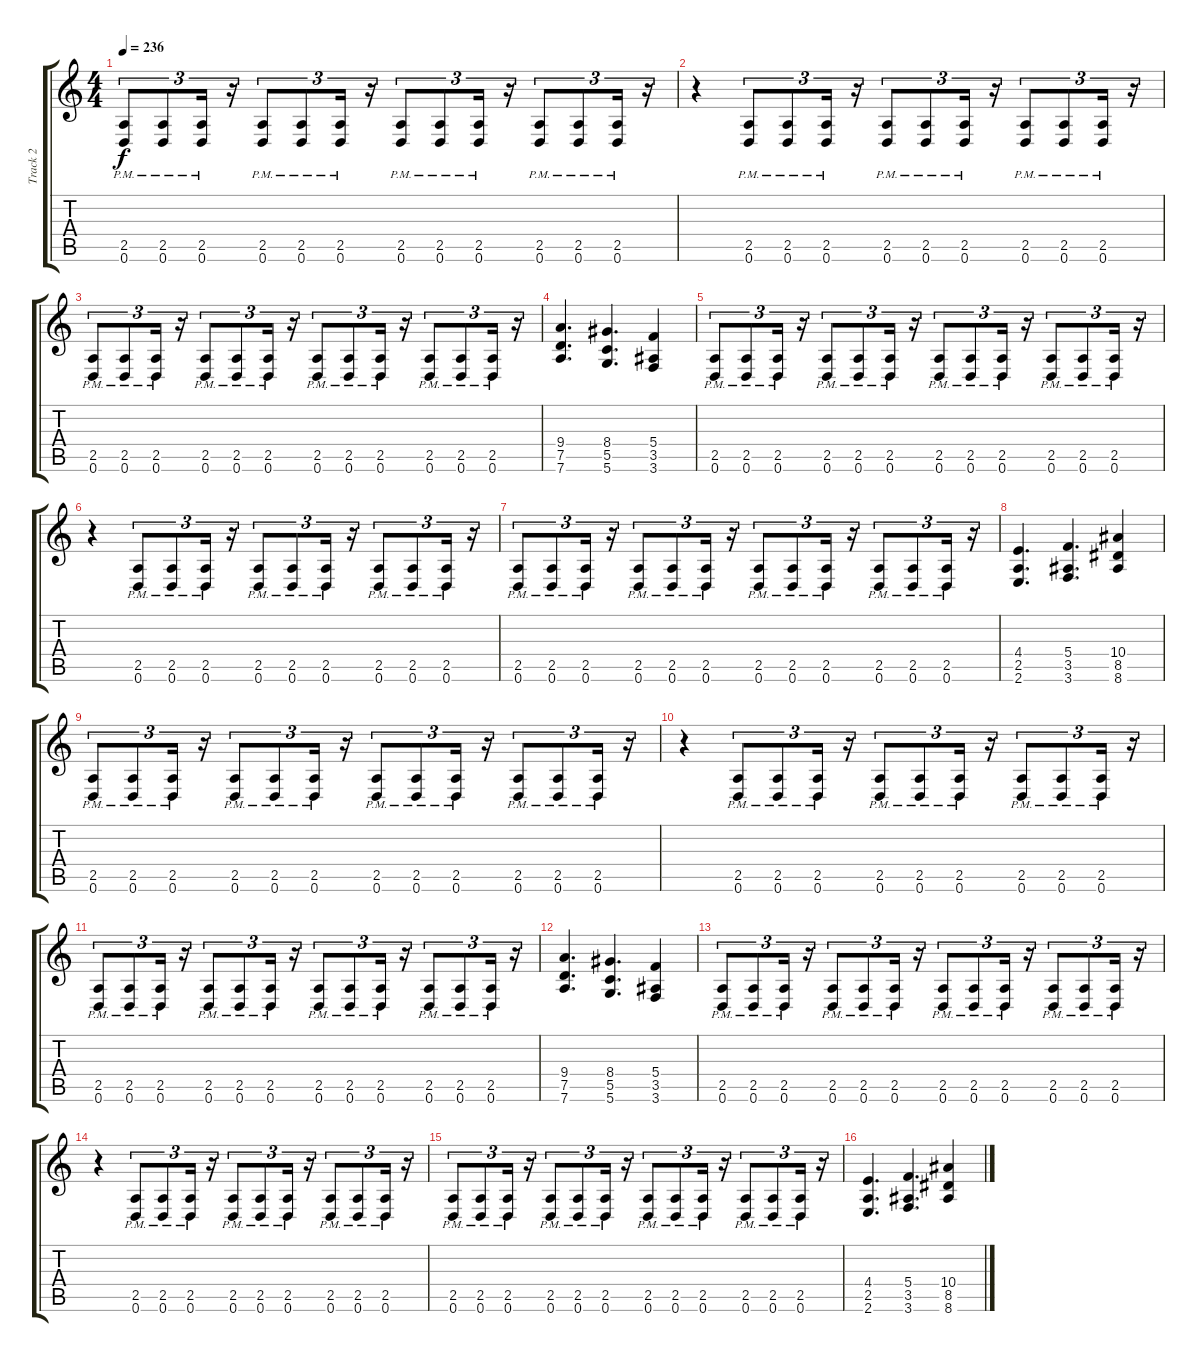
\track ("Track 2" "Track 2") {instrument distortionguitar}
\staff {score tabs}
\tuning (D4 A3 F3 C3 G2 D2) {hide}
\ts (4 4)
\tempo 236
\clef g2
\ks c
(2.5{pm} 0.6{pm}).8{tu (3 2) dy f} (2.5{pm} 0.6{pm}).8{tu (3 2)} (2.5{pm} 0.6{pm}).16{tu (3 2)} r.16{tu (3 2)} (2.5{pm} 0.6{pm}).8{tu (3 2)} (2.5{pm} 0.6{pm}).8{tu (3 2)} (2.5{pm} 0.6{pm}).16{tu (3 2)} r.16{tu (3 2)} (2.5{pm} 0.6{pm}).8{tu (3 2)} (2.5{pm} 0.6{pm}).8{tu (3 2)} (2.5{pm} 0.6{pm}).16{tu (3 2)} r.16{tu (3 2)} (2.5{pm} 0.6{pm}).8{tu (3 2)} (2.5{pm} 0.6{pm}).8{tu (3 2)} (2.5{pm} 0.6{pm}).16{tu (3 2)} r.16{tu (3 2)} |
r.4 (2.5{pm} 0.6{pm}).8{tu (3 2)} (2.5{pm} 0.6{pm}).8{tu (3 2)} (2.5{pm} 0.6{pm}).16{tu (3 2)} r.16{tu (3 2)} (2.5{pm} 0.6{pm}).8{tu (3 2)} (2.5{pm} 0.6{pm}).8{tu (3 2)} (2.5{pm} 0.6{pm}).16{tu (3 2)} r.16{tu (3 2)} (2.5{pm} 0.6{pm}).8{tu (3 2)} (2.5{pm} 0.6{pm}).8{tu (3 2)} (2.5{pm} 0.6{pm}).16{tu (3 2)} r.16{tu (3 2)} |
(2.5{pm} 0.6{pm}).8{tu (3 2)} (2.5{pm} 0.6{pm}).8{tu (3 2)} (2.5{pm} 0.6{pm}).16{tu (3 2)} r.16{tu (3 2)} (2.5{pm} 0.6{pm}).8{tu (3 2)} (2.5{pm} 0.6{pm}).8{tu (3 2)} (2.5{pm} 0.6{pm}).16{tu (3 2)} r.16{tu (3 2)} (2.5{pm} 0.6{pm}).8{tu (3 2)} (2.5{pm} 0.6{pm}).8{tu (3 2)} (2.5{pm} 0.6{pm}).16{tu (3 2)} r.16{tu (3 2)} (2.5{pm} 0.6{pm}).8{tu (3 2)} (2.5{pm} 0.6{pm}).8{tu (3 2)} (2.5{pm} 0.6{pm}).16{tu (3 2)} r.16{tu (3 2)} |
(9.4 7.5 7.6).4{d} (8.4 5.5 5.6).4{d} (5.4 3.5 3.6).4 |
(2.5{pm} 0.6{pm}).8{tu (3 2)} (2.5{pm} 0.6{pm}).8{tu (3 2)} (2.5{pm} 0.6{pm}).16{tu (3 2)} r.16{tu (3 2)} (2.5{pm} 0.6{pm}).8{tu (3 2)} (2.5{pm} 0.6{pm}).8{tu (3 2)} (2.5{pm} 0.6{pm}).16{tu (3 2)} r.16{tu (3 2)} (2.5{pm} 0.6{pm}).8{tu (3 2)} (2.5{pm} 0.6{pm}).8{tu (3 2)} (2.5{pm} 0.6{pm}).16{tu (3 2)} r.16{tu (3 2)} (2.5{pm} 0.6{pm}).8{tu (3 2)} (2.5{pm} 0.6{pm}).8{tu (3 2)} (2.5{pm} 0.6{pm}).16{tu (3 2)} r.16{tu (3 2)} |
r.4 (2.5{pm} 0.6{pm}).8{tu (3 2)} (2.5{pm} 0.6{pm}).8{tu (3 2)} (2.5{pm} 0.6{pm}).16{tu (3 2)} r.16{tu (3 2)} (2.5{pm} 0.6{pm}).8{tu (3 2)} (2.5{pm} 0.6{pm}).8{tu (3 2)} (2.5{pm} 0.6{pm}).16{tu (3 2)} r.16{tu (3 2)} (2.5{pm} 0.6{pm}).8{tu (3 2)} (2.5{pm} 0.6{pm}).8{tu (3 2)} (2.5{pm} 0.6{pm}).16{tu (3 2)} r.16{tu (3 2)} |
(2.5{pm} 0.6{pm}).8{tu (3 2)} (2.5{pm} 0.6{pm}).8{tu (3 2)} (2.5{pm} 0.6{pm}).16{tu (3 2)} r.16{tu (3 2)} (2.5{pm} 0.6{pm}).8{tu (3 2)} (2.5{pm} 0.6{pm}).8{tu (3 2)} (2.5{pm} 0.6{pm}).16{tu (3 2)} r.16{tu (3 2)} (2.5{pm} 0.6{pm}).8{tu (3 2)} (2.5{pm} 0.6{pm}).8{tu (3 2)} (2.5{pm} 0.6{pm}).16{tu (3 2)} r.16{tu (3 2)} (2.5{pm} 0.6{pm}).8{tu (3 2)} (2.5{pm} 0.6{pm}).8{tu (3 2)} (2.5{pm} 0.6{pm}).16{tu (3 2)} r.16{tu (3 2)} |
(4.4 2.5 2.6).4{d} (5.4 3.5 3.6).4{d} (10.4 8.5 8.6).4 |
(2.5{pm} 0.6{pm}).8{tu (3 2)} (2.5{pm} 0.6{pm}).8{tu (3 2)} (2.5{pm} 0.6{pm}).16{tu (3 2)} r.16{tu (3 2)} (2.5{pm} 0.6{pm}).8{tu (3 2)} (2.5{pm} 0.6{pm}).8{tu (3 2)} (2.5{pm} 0.6{pm}).16{tu (3 2)} r.16{tu (3 2)} (2.5{pm} 0.6{pm}).8{tu (3 2)} (2.5{pm} 0.6{pm}).8{tu (3 2)} (2.5{pm} 0.6{pm}).16{tu (3 2)} r.16{tu (3 2)} (2.5{pm} 0.6{pm}).8{tu (3 2)} (2.5{pm} 0.6{pm}).8{tu (3 2)} (2.5{pm} 0.6{pm}).16{tu (3 2)} r.16{tu (3 2)} |
r.4 (2.5{pm} 0.6{pm}).8{tu (3 2)} (2.5{pm} 0.6{pm}).8{tu (3 2)} (2.5{pm} 0.6{pm}).16{tu (3 2)} r.16{tu (3 2)} (2.5{pm} 0.6{pm}).8{tu (3 2)} (2.5{pm} 0.6{pm}).8{tu (3 2)} (2.5{pm} 0.6{pm}).16{tu (3 2)} r.16{tu (3 2)} (2.5{pm} 0.6{pm}).8{tu (3 2)} (2.5{pm} 0.6{pm}).8{tu (3 2)} (2.5{pm} 0.6{pm}).16{tu (3 2)} r.16{tu (3 2)} |
(2.5{pm} 0.6{pm}).8{tu (3 2)} (2.5{pm} 0.6{pm}).8{tu (3 2)} (2.5{pm} 0.6{pm}).16{tu (3 2)} r.16{tu (3 2)} (2.5{pm} 0.6{pm}).8{tu (3 2)} (2.5{pm} 0.6{pm}).8{tu (3 2)} (2.5{pm} 0.6{pm}).16{tu (3 2)} r.16{tu (3 2)} (2.5{pm} 0.6{pm}).8{tu (3 2)} (2.5{pm} 0.6{pm}).8{tu (3 2)} (2.5{pm} 0.6{pm}).16{tu (3 2)} r.16{tu (3 2)} (2.5{pm} 0.6{pm}).8{tu (3 2)} (2.5{pm} 0.6{pm}).8{tu (3 2)} (2.5{pm} 0.6{pm}).16{tu (3 2)} r.16{tu (3 2)} |
(9.4 7.5 7.6).4{d} (8.4 5.5 5.6).4{d} (5.4 3.5 3.6).4 |
(2.5{pm} 0.6{pm}).8{tu (3 2)} (2.5{pm} 0.6{pm}).8{tu (3 2)} (2.5{pm} 0.6{pm}).16{tu (3 2)} r.16{tu (3 2)} (2.5{pm} 0.6{pm}).8{tu (3 2)} (2.5{pm} 0.6{pm}).8{tu (3 2)} (2.5{pm} 0.6{pm}).16{tu (3 2)} r.16{tu (3 2)} (2.5{pm} 0.6{pm}).8{tu (3 2)} (2.5{pm} 0.6{pm}).8{tu (3 2)} (2.5{pm} 0.6{pm}).16{tu (3 2)} r.16{tu (3 2)} (2.5{pm} 0.6{pm}).8{tu (3 2)} (2.5{pm} 0.6{pm}).8{tu (3 2)} (2.5{pm} 0.6{pm}).16{tu (3 2)} r.16{tu (3 2)} |
r.4 (2.5{pm} 0.6{pm}).8{tu (3 2)} (2.5{pm} 0.6{pm}).8{tu (3 2)} (2.5{pm} 0.6{pm}).16{tu (3 2)} r.16{tu (3 2)} (2.5{pm} 0.6{pm}).8{tu (3 2)} (2.5{pm} 0.6{pm}).8{tu (3 2)} (2.5{pm} 0.6{pm}).16{tu (3 2)} r.16{tu (3 2)} (2.5{pm} 0.6{pm}).8{tu (3 2)} (2.5{pm} 0.6{pm}).8{tu (3 2)} (2.5{pm} 0.6{pm}).16{tu (3 2)} r.16{tu (3 2)} |
(2.5{pm} 0.6{pm}).8{tu (3 2)} (2.5{pm} 0.6{pm}).8{tu (3 2)} (2.5{pm} 0.6{pm}).16{tu (3 2)} r.16{tu (3 2)} (2.5{pm} 0.6{pm}).8{tu (3 2)} (2.5{pm} 0.6{pm}).8{tu (3 2)} (2.5{pm} 0.6{pm}).16{tu (3 2)} r.16{tu (3 2)} (2.5{pm} 0.6{pm}).8{tu (3 2)} (2.5{pm} 0.6{pm}).8{tu (3 2)} (2.5{pm} 0.6{pm}).16{tu (3 2)} r.16{tu (3 2)} (2.5{pm} 0.6{pm}).8{tu (3 2)} (2.5{pm} 0.6{pm}).8{tu (3 2)} (2.5{pm} 0.6{pm}).16{tu (3 2)} r.16{tu (3 2)} |
(4.4 2.5 2.6).4{d} (5.4 3.5 3.6).4{d} (10.4 8.5 8.6).4
